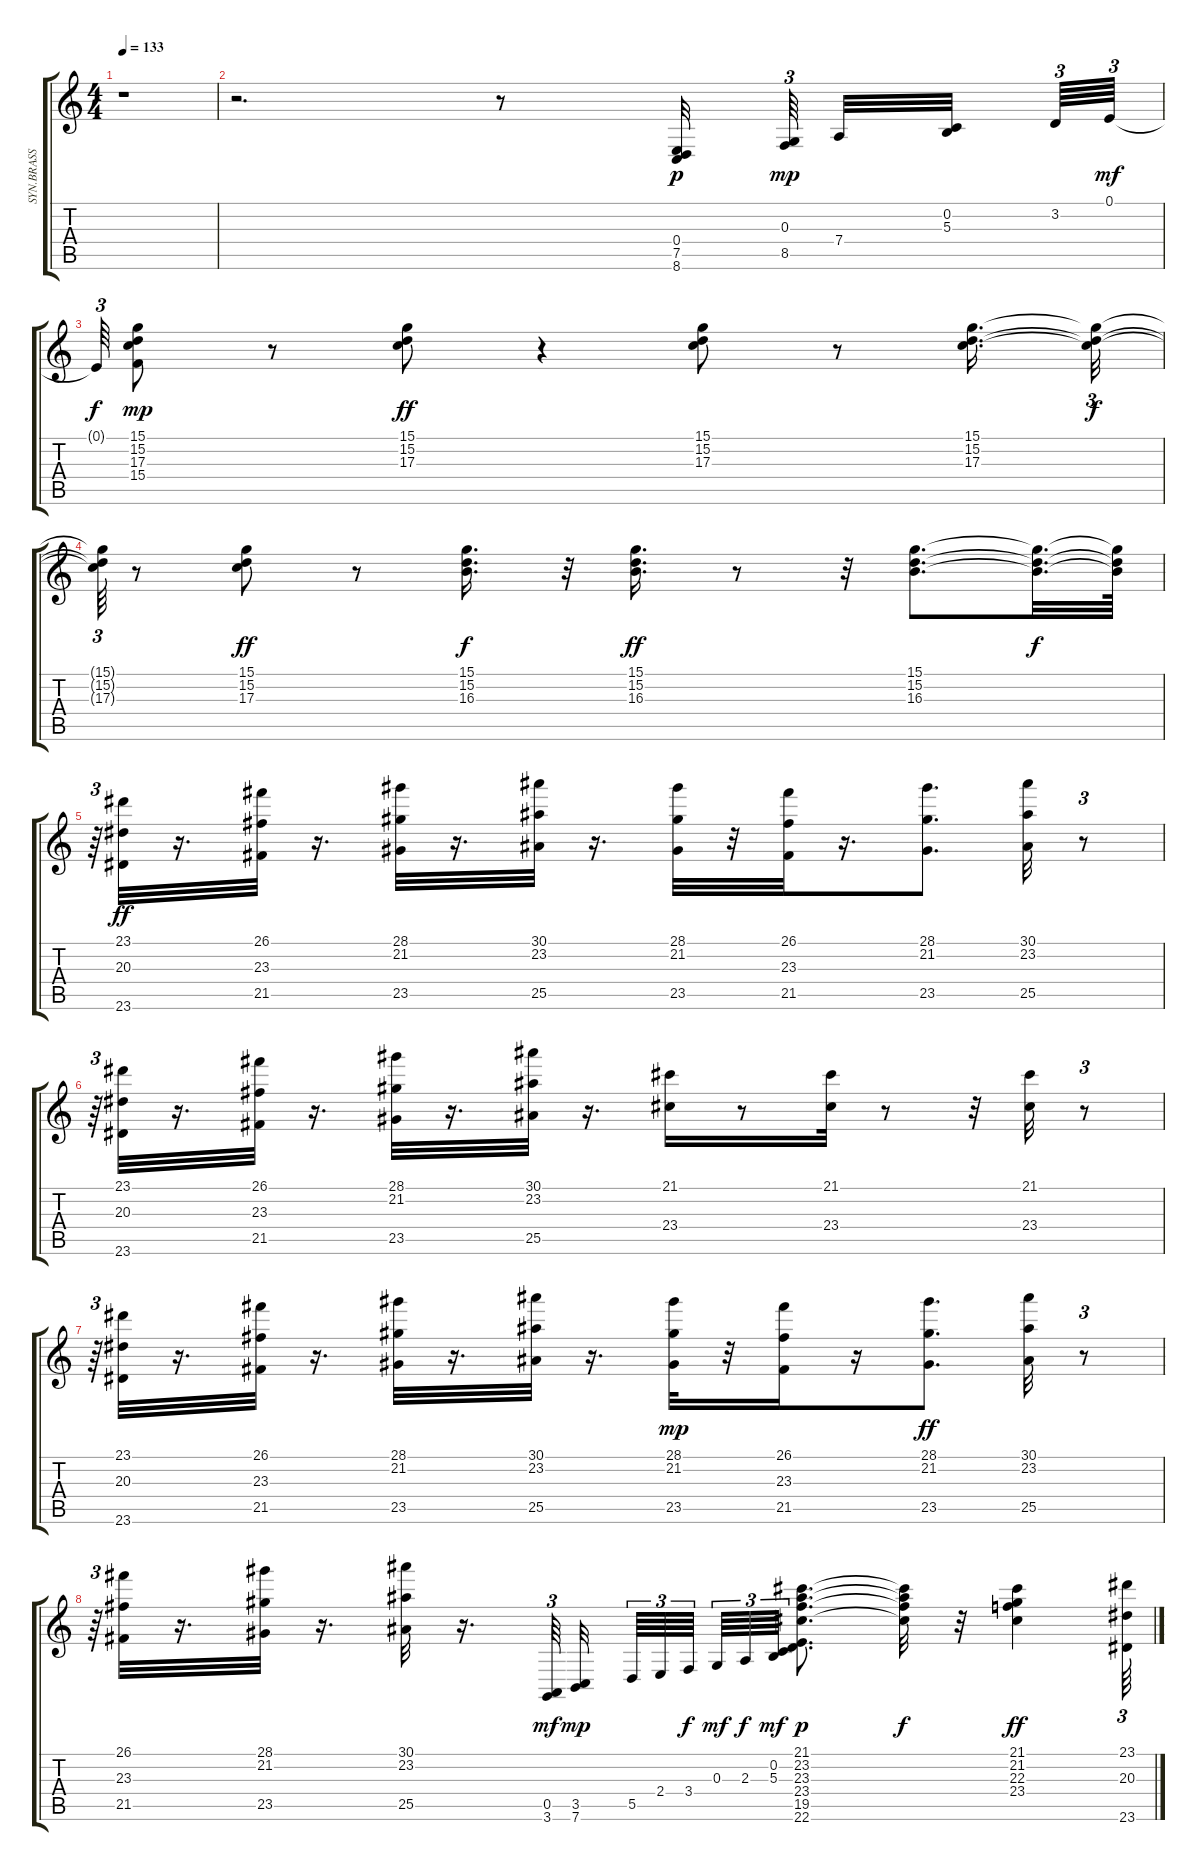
\track ("SYN.BRASS                           " "SYN.BRASS ") {instrument pad3polysynth}
\staff {score tabs}
\tuning (E4 B3 G3 D3 A2 E2) {hide}
\ts (4 4)
\tempo 133
\clef g2
\ks c
r.1{dy ff} |
r.2{d} r.8 (0.4 7.5 8.6).32{dy p beam splitsecondary} (0.3 8.5).64{tu (3 2) dy mp beam splitsecondary} 7.4.32 (0.2 5.3).32{beam splitsecondary} 3.2.64{tu (3 2)} 0.1.64{tu (3 2) dy mf} |
0.1{t}.64{tu (3 2) dy f} (15.1 15.2 17.3 15.4).8{dy mp} r.8 (15.1 15.2 17.3).8{dy ff} r.4 (15.1 15.2 17.3).8 r.8 (15.1 15.2 17.3).16{d} (15.1{t} 15.2{t} 17.3{t}).32{tu (3 2) dy f} |
(15.1{t} 15.2{t} 17.3{t}).64{tu (3 2)} r.8 (15.1 15.2 17.3).8{dy ff} r.8 (15.1 15.2 16.3).16{d dy f} r.32 (15.1 15.2 16.3).16{d dy ff} r.8 r.32 (15.1 15.2 16.3).8{d} (15.1{t} 15.2{t} 16.3{t}).32{d dy f} (15.1{t} 15.2{t} 16.3{t}).64 |
r.64{tu (3 2)} (23.1 20.3 23.6).32{dy ff} r.16{d} (26.1 23.3 21.5).32 r.16{d} (28.1 21.2 23.5).32 r.16{d} (30.1 23.2 25.5).32 r.16{d} (28.1 21.2 23.5).32 r.32 (26.1 23.3 21.5).32 r.16{d} (28.1 21.2 23.5).8{d} (30.1 23.2 25.5).32 r.8{tu (3 2)} |
r.64{tu (3 2)} (23.1 20.3 23.6).32 r.16{d} (26.1 23.3 21.5).32 r.16{d} (28.1 21.2 23.5).32 r.16{d} (30.1 23.2 25.5).32 r.16{d} (21.1 23.4).16 r.8 (21.1 23.4).32 r.8 r.32 (21.1 23.4).32 r.8{tu (3 2)} |
r.64{tu (3 2)} (23.1 20.3 23.6).32 r.16{d} (26.1 23.3 21.5).32 r.16{d} (28.1 21.2 23.5).32 r.16{d} (30.1 23.2 25.5).32 r.16{d} (28.1 21.2 23.5).32{dy mp} r.32 (26.1 23.3 21.5).16 r.16 (28.1 21.2 23.5).8{d dy ff} (30.1 23.2 25.5).32 r.8{tu (3 2)} |
r.64{tu (3 2)} (26.1 23.3 21.5).32 r.16{d} (28.1 21.2 23.5).32 r.16{d} (30.1 23.2 25.5).32 r.16{d} (0.5 3.6).64{tu (3 2) dy mf beam splitsecondary} (3.5 7.6).32{dy mp beam splitsecondary} 5.5.64{tu (3 2)} 2.4.64{tu (3 2)} 3.4.64{tu (3 2) dy f beam splitsecondary} 0.3.64{tu (3 2) dy mf} 2.3.64{tu (3 2) dy f} (0.2 5.3).64{tu (3 2) dy mf} (21.1 23.2 23.3 23.4 19.5 22.6).8{d dy p} (21.1{t} 23.2{t} 23.3{t} 23.4{t}).32{dy f} r.32 (21.1 21.2 22.3 23.4).4{dy ff} (23.1 20.3 23.6).64{tu (3 2)}
